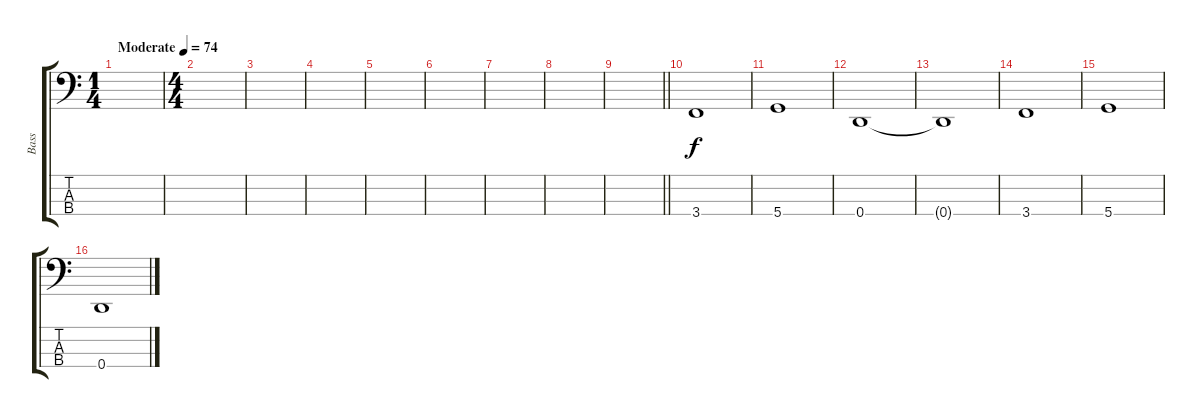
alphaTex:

\track ("Bass" "Bass") {instrument electricbassfinger}
\staff {score tabs}
\tuning (G2 D2 A1 D1) {hide}
\ts (1 4)
\tempo (74 "Moderate")
\clef f4
\ks c
|
\ts (4 4)
|
|
|
|
|
|
|
\barLineRight lightlight
|
\section ("" "")
3.4.1 |
5.4.1 |
0.4.1 |
0.4{t}.1 |
3.4.1 |
5.4.1 |
0.4.1
